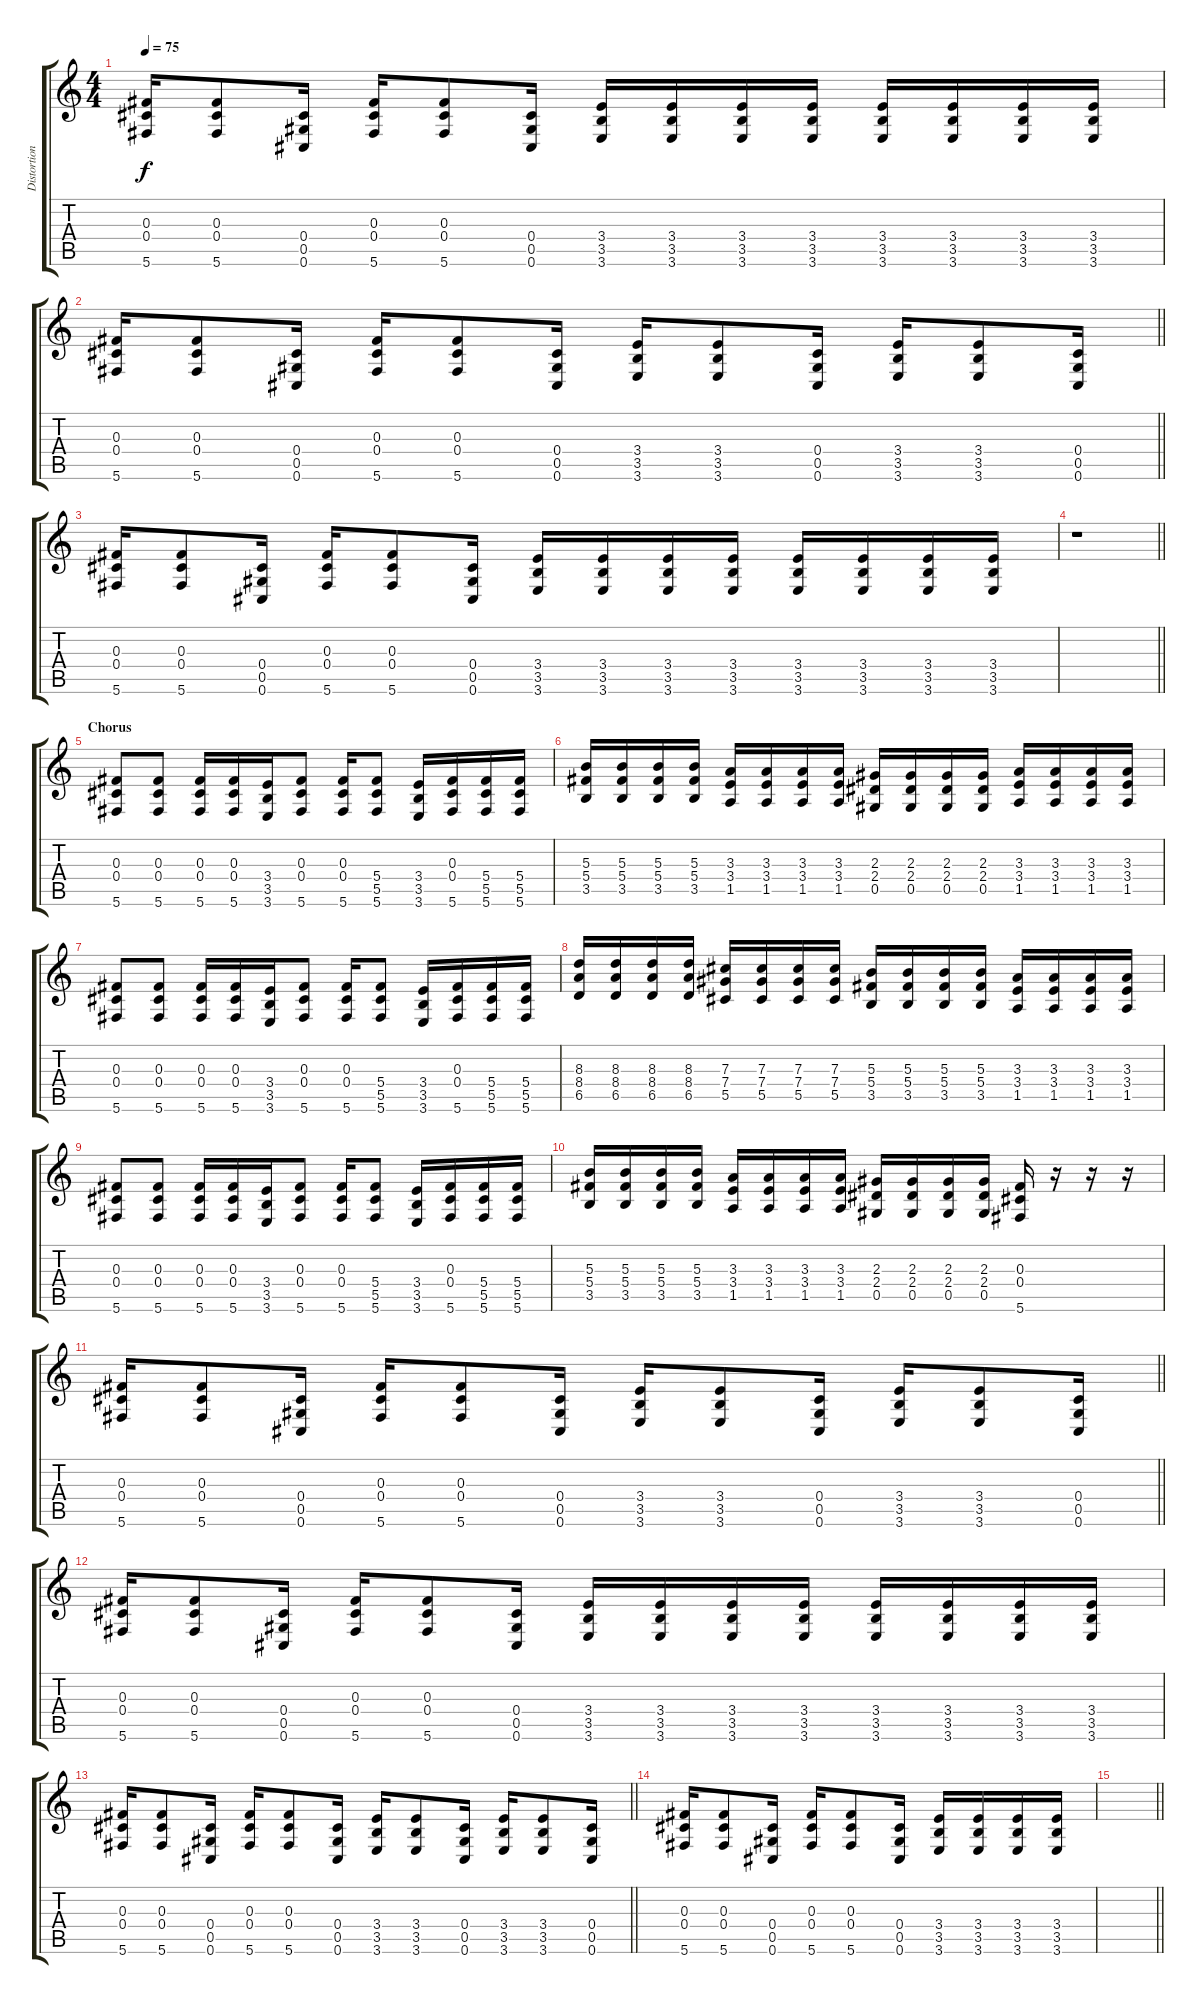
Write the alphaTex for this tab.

\track ("Distortion" "Distortion") {instrument electricguitarclean}
\staff {score tabs}
\tuning (Eb4 Bb3 Gb3 Db3 Ab2 Db2) {hide}
\ts (4 4)
\tempo 75
\clef g2
\ks c
(0.3 0.4 5.6).16{dy f} (0.3 0.4 5.6).8 (0.4 0.5 0.6).16 (0.3 0.4 5.6).16 (0.3 0.4 5.6).8 (0.4 0.5 0.6).16 (3.4 3.5 3.6).16 (3.4 3.5 3.6).16 (3.4 3.5 3.6).16 (3.4 3.5 3.6).16 (3.4 3.5 3.6).16 (3.4 3.5 3.6).16 (3.4 3.5 3.6).16 (3.4 3.5 3.6).16 |
\barLineRight lightlight
(0.3 0.4 5.6).16 (0.3 0.4 5.6).8 (0.4 0.5 0.6).16 (0.3 0.4 5.6).16 (0.3 0.4 5.6).8 (0.4 0.5 0.6).16 (3.4 3.5 3.6).16 (3.4 3.5 3.6).8 (0.4 0.5 0.6).16 (3.4 3.5 3.6).16 (3.4 3.5 3.6).8 (0.4 0.5 0.6).16 |
(0.3 0.4 5.6).16 (0.3 0.4 5.6).8 (0.4 0.5 0.6).16 (0.3 0.4 5.6).16 (0.3 0.4 5.6).8 (0.4 0.5 0.6).16 (3.4 3.5 3.6).16 (3.4 3.5 3.6).16 (3.4 3.5 3.6).16 (3.4 3.5 3.6).16 (3.4 3.5 3.6).16 (3.4 3.5 3.6).16 (3.4 3.5 3.6).16 (3.4 3.5 3.6).16 |
\barLineRight lightlight
r.1 |
\section ("" "Chorus")
(0.3 0.4 5.6).8 (0.3 0.4 5.6).8 (0.3 0.4 5.6).16 (0.3 0.4 5.6).16 (3.4 3.5 3.6).16 (0.3 0.4 5.6).8 (0.3 0.4 5.6).16 (5.4 5.5 5.6).8 (3.4 3.5 3.6).16 (0.3 0.4 5.6).16 (5.4 5.5 5.6).16 (5.4 5.5 5.6).16 |
(5.3 5.4 3.5).16 (5.3 5.4 3.5).16 (5.3 5.4 3.5).16 (5.3 5.4 3.5).16 (3.3 3.4 1.5).16 (3.3 3.4 1.5).16 (3.3 3.4 1.5).16 (3.3 3.4 1.5).16 (2.3 2.4 0.5).16 (2.3 2.4 0.5).16 (2.3 2.4 0.5).16 (2.3 2.4 0.5).16 (3.3 3.4 1.5).16 (3.3 3.4 1.5).16 (3.3 3.4 1.5).16 (3.3 3.4 1.5).16 |
(0.3 0.4 5.6).8 (0.3 0.4 5.6).8 (0.3 0.4 5.6).16 (0.3 0.4 5.6).16 (3.4 3.5 3.6).16 (0.3 0.4 5.6).8 (0.3 0.4 5.6).16 (5.4 5.5 5.6).8 (3.4 3.5 3.6).16 (0.3 0.4 5.6).16 (5.4 5.5 5.6).16 (5.4 5.5 5.6).16 |
(8.3 8.4 6.5).16 (8.3 8.4 6.5).16 (8.3 8.4 6.5).16 (8.3 8.4 6.5).16 (7.3 7.4 5.5).16 (7.3 7.4 5.5).16 (7.3 7.4 5.5).16 (7.3 7.4 5.5).16 (5.3 5.4 3.5).16 (5.3 5.4 3.5).16 (5.3 5.4 3.5).16 (5.3 5.4 3.5).16 (3.3 3.4 1.5).16 (3.3 3.4 1.5).16 (3.3 3.4 1.5).16 (3.3 3.4 1.5).16 |
(0.3 0.4 5.6).8 (0.3 0.4 5.6).8 (0.3 0.4 5.6).16 (0.3 0.4 5.6).16 (3.4 3.5 3.6).16 (0.3 0.4 5.6).8 (0.3 0.4 5.6).16 (5.4 5.5 5.6).8 (3.4 3.5 3.6).16 (0.3 0.4 5.6).16 (5.4 5.5 5.6).16 (5.4 5.5 5.6).16 |
(5.3 5.4 3.5).16 (5.3 5.4 3.5).16 (5.3 5.4 3.5).16 (5.3 5.4 3.5).16 (3.3 3.4 1.5).16 (3.3 3.4 1.5).16 (3.3 3.4 1.5).16 (3.3 3.4 1.5).16 (2.3 2.4 0.5).16 (2.3 2.4 0.5).16 (2.3 2.4 0.5).16 (2.3 2.4 0.5).16 (0.3 0.4 5.6).16 r.16 r.16 r.16 |
\barLineRight lightlight
(0.3 0.4 5.6).16 (0.3 0.4 5.6).8 (0.4 0.5 0.6).16 (0.3 0.4 5.6).16 (0.3 0.4 5.6).8 (0.4 0.5 0.6).16 (3.4 3.5 3.6).16 (3.4 3.5 3.6).8 (0.4 0.5 0.6).16 (3.4 3.5 3.6).16 (3.4 3.5 3.6).8 (0.4 0.5 0.6).16 |
(0.3 0.4 5.6).16 (0.3 0.4 5.6).8 (0.4 0.5 0.6).16 (0.3 0.4 5.6).16 (0.3 0.4 5.6).8 (0.4 0.5 0.6).16 (3.4 3.5 3.6).16 (3.4 3.5 3.6).16 (3.4 3.5 3.6).16 (3.4 3.5 3.6).16 (3.4 3.5 3.6).16 (3.4 3.5 3.6).16 (3.4 3.5 3.6).16 (3.4 3.5 3.6).16 |
\barLineRight lightlight
(0.3 0.4 5.6).16 (0.3 0.4 5.6).8 (0.4 0.5 0.6).16 (0.3 0.4 5.6).16 (0.3 0.4 5.6).8 (0.4 0.5 0.6).16 (3.4 3.5 3.6).16 (3.4 3.5 3.6).8 (0.4 0.5 0.6).16 (3.4 3.5 3.6).16 (3.4 3.5 3.6).8 (0.4 0.5 0.6).16 |
(0.3 0.4 5.6).16 (0.3 0.4 5.6).8 (0.4 0.5 0.6).16 (0.3 0.4 5.6).16 (0.3 0.4 5.6).8 (0.4 0.5 0.6).16 (3.4 3.5 3.6).16 (3.4 3.5 3.6).16 (3.4 3.5 3.6).16 (3.4 3.5 3.6).16 |
\barLineRight lightlight
